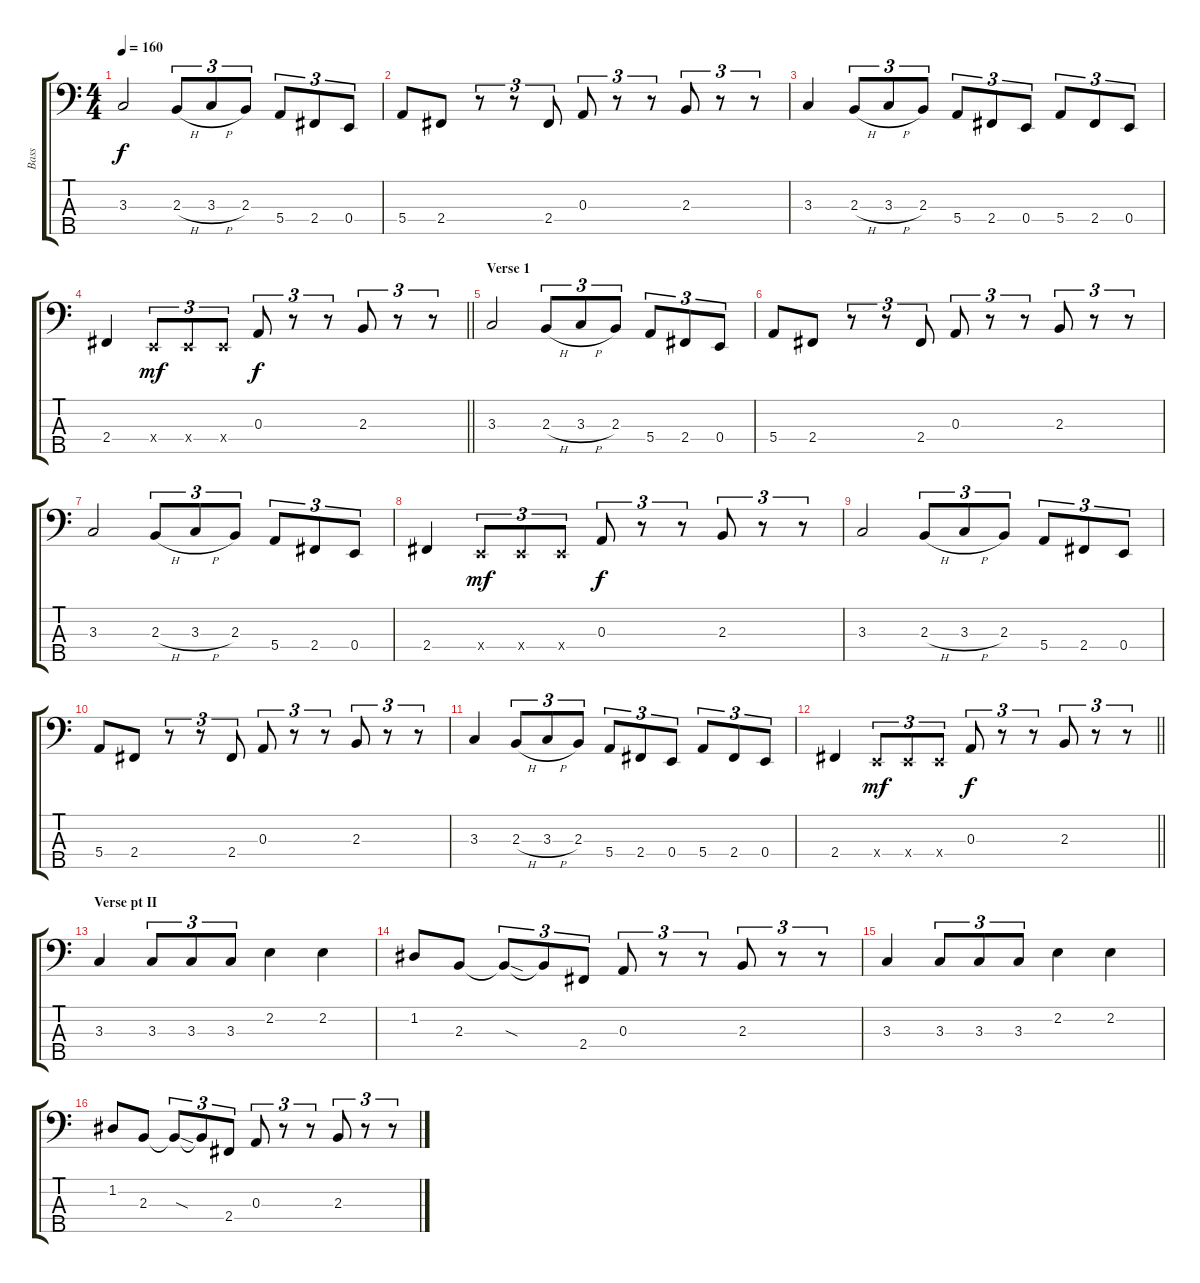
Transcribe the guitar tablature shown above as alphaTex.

\track ("Bass" "Bass") {instrument electricbasspick}
\staff {score tabs}
\tuning (G2 D2 A1 E1 B0) {hide}
\ts (4 4)
\tempo 160
\clef f4
\ks c
3.3.2{dy f} 2.3{h}.8{tu (3 2)} 3.3{h}.8{tu (3 2)} 2.3.8{tu (3 2)} 5.4.8{tu (3 2)} 2.4.8{tu (3 2)} 0.4.8{tu (3 2)} |
5.4.8 2.4.8 r.8{tu (3 2)} r.8{tu (3 2)} 2.4.8{tu (3 2)} 0.3.8{tu (3 2)} r.8{tu (3 2)} r.8{tu (3 2)} 2.3.8{tu (3 2)} r.8{tu (3 2)} r.8{tu (3 2)} |
3.3.4 2.3{h}.8{tu (3 2)} 3.3{h}.8{tu (3 2)} 2.3.8{tu (3 2)} 5.4.8{tu (3 2)} 2.4.8{tu (3 2)} 0.4.8{tu (3 2)} 5.4.8{tu (3 2)} 2.4.8{tu (3 2)} 0.4.8{tu (3 2)} |
\barLineRight lightlight
2.4.4 0.4{x}.8{tu (3 2) dy mf} 0.4{x}.8{tu (3 2)} 0.4{x}.8{tu (3 2)} 0.3.8{tu (3 2) dy f} r.8{tu (3 2)} r.8{tu (3 2)} 2.3.8{tu (3 2)} r.8{tu (3 2)} r.8{tu (3 2)} |
\section ("" "Verse 1")
3.3.2 2.3{h}.8{tu (3 2)} 3.3{h}.8{tu (3 2)} 2.3.8{tu (3 2)} 5.4.8{tu (3 2)} 2.4.8{tu (3 2)} 0.4.8{tu (3 2)} |
5.4.8 2.4.8 r.8{tu (3 2)} r.8{tu (3 2)} 2.4.8{tu (3 2)} 0.3.8{tu (3 2)} r.8{tu (3 2)} r.8{tu (3 2)} 2.3.8{tu (3 2)} r.8{tu (3 2)} r.8{tu (3 2)} |
3.3.2 2.3{h}.8{tu (3 2)} 3.3{h}.8{tu (3 2)} 2.3.8{tu (3 2)} 5.4.8{tu (3 2)} 2.4.8{tu (3 2)} 0.4.8{tu (3 2)} |
2.4.4 0.4{x}.8{tu (3 2) dy mf} 0.4{x}.8{tu (3 2)} 0.4{x}.8{tu (3 2)} 0.3.8{tu (3 2) dy f} r.8{tu (3 2)} r.8{tu (3 2)} 2.3.8{tu (3 2)} r.8{tu (3 2)} r.8{tu (3 2)} |
3.3.2 2.3{h}.8{tu (3 2)} 3.3{h}.8{tu (3 2)} 2.3.8{tu (3 2)} 5.4.8{tu (3 2)} 2.4.8{tu (3 2)} 0.4.8{tu (3 2)} |
5.4.8 2.4.8 r.8{tu (3 2)} r.8{tu (3 2)} 2.4.8{tu (3 2)} 0.3.8{tu (3 2)} r.8{tu (3 2)} r.8{tu (3 2)} 2.3.8{tu (3 2)} r.8{tu (3 2)} r.8{tu (3 2)} |
3.3.4 2.3{h}.8{tu (3 2)} 3.3{h}.8{tu (3 2)} 2.3.8{tu (3 2)} 5.4.8{tu (3 2)} 2.4.8{tu (3 2)} 0.4.8{tu (3 2)} 5.4.8{tu (3 2)} 2.4.8{tu (3 2)} 0.4.8{tu (3 2)} |
\barLineRight lightlight
2.4.4 0.4{x}.8{tu (3 2) dy mf} 0.4{x}.8{tu (3 2)} 0.4{x}.8{tu (3 2)} 0.3.8{tu (3 2) dy f} r.8{tu (3 2)} r.8{tu (3 2)} 2.3.8{tu (3 2)} r.8{tu (3 2)} r.8{tu (3 2)} |
\section ("" "Verse pt II")
3.3.4 3.3.8{tu (3 2)} 3.3.8{tu (3 2)} 3.3.8{tu (3 2)} 2.2.4 2.2.4 |
1.2.8 2.3.8 2.3{sod t}.8{tu (3 2)} 2.3{t}.8{tu (3 2)} 2.4.8{tu (3 2)} 0.3.8{tu (3 2)} r.8{tu (3 2)} r.8{tu (3 2)} 2.3.8{tu (3 2)} r.8{tu (3 2)} r.8{tu (3 2)} |
3.3.4 3.3.8{tu (3 2)} 3.3.8{tu (3 2)} 3.3.8{tu (3 2)} 2.2.4 2.2.4 |
1.2.8 2.3.8 2.3{sod t}.8{tu (3 2)} 2.3{t}.8{tu (3 2)} 2.4.8{tu (3 2)} 0.3.8{tu (3 2)} r.8{tu (3 2)} r.8{tu (3 2)} 2.3.8{tu (3 2)} r.8{tu (3 2)} r.8{tu (3 2)}
